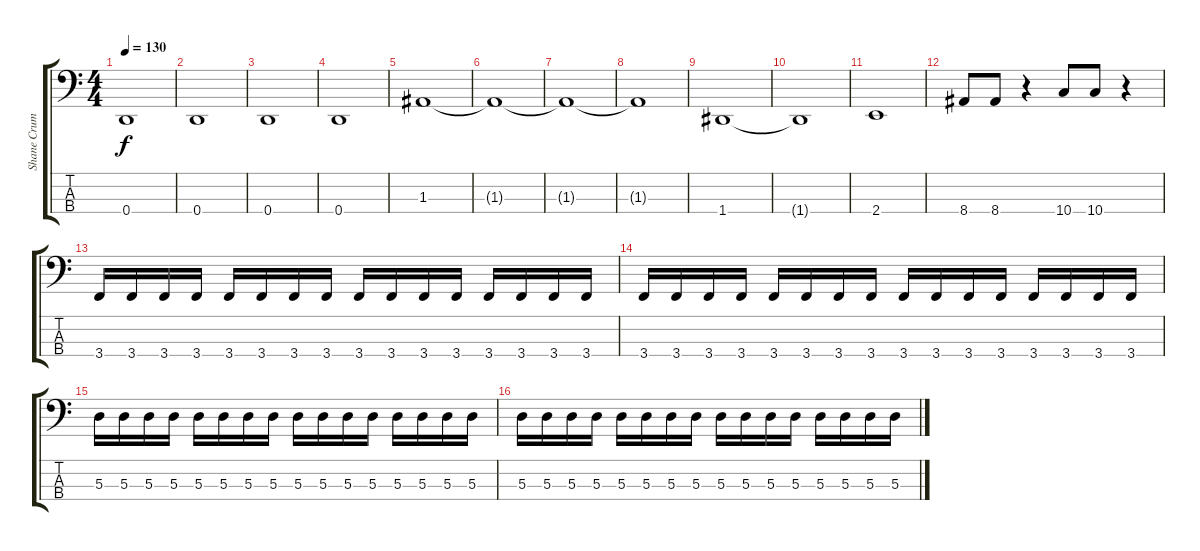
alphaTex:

\track ("Shane Crump" "Shane Crum") {instrument electricbassfinger}
\staff {score tabs}
\tuning (G2 D2 A1 D1) {hide}
\ts (4 4)
\tempo 130
\clef f4
\ks c
0.4.1{dy f} |
0.4.1 |
0.4.1 |
0.4.1 |
1.3.1 |
1.3{t}.1 |
1.3{t}.1 |
1.3{t}.1 |
1.4.1 |
1.4{t}.1 |
2.4.1 |
8.4.8 8.4.8 r.4 10.4.8 10.4.8 r.4 |
3.4.16 3.4.16 3.4.16 3.4.16 3.4.16 3.4.16 3.4.16 3.4.16 3.4.16 3.4.16 3.4.16 3.4.16 3.4.16 3.4.16 3.4.16 3.4.16 |
3.4.16 3.4.16 3.4.16 3.4.16 3.4.16 3.4.16 3.4.16 3.4.16 3.4.16 3.4.16 3.4.16 3.4.16 3.4.16 3.4.16 3.4.16 3.4.16 |
5.3.16 5.3.16 5.3.16 5.3.16 5.3.16 5.3.16 5.3.16 5.3.16 5.3.16 5.3.16 5.3.16 5.3.16 5.3.16 5.3.16 5.3.16 5.3.16 |
5.3.16 5.3.16 5.3.16 5.3.16 5.3.16 5.3.16 5.3.16 5.3.16 5.3.16 5.3.16 5.3.16 5.3.16 5.3.16 5.3.16 5.3.16 5.3.16
